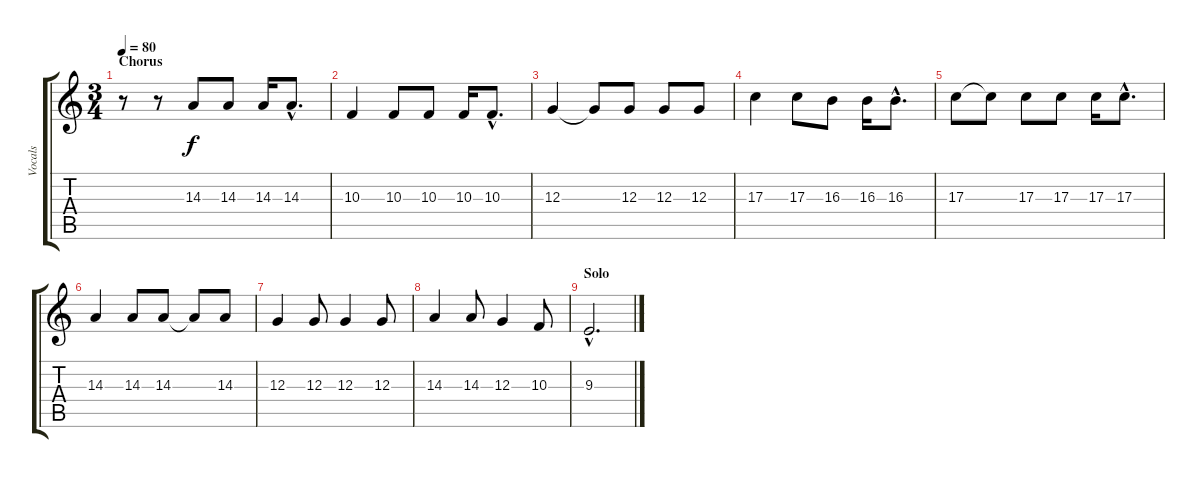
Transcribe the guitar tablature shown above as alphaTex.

\track ("Vocals" "Vocals") {instrument violin}
\staff {score tabs}
\tuning (E4 B3 G3 D3 A2 E2) {hide}
\ts (3 4)
\section ("" "Chorus")
\tempo 80
\clef g2
\ks c
r.8{dy f} r.8 14.3.8 14.3.8 14.3.16 14.3{hac}.8{d} |
10.3.4 10.3.8 10.3.8 10.3.16 10.3{hac}.8{d} |
12.3.4 12.3{t}.8 12.3.8 12.3.8 12.3.8 |
17.3.4 17.3.8 16.3.8 16.3.16 16.3{hac}.8{d} |
17.3.8 17.3{t}.8 17.3.8 17.3.8 17.3.16 17.3{hac}.8{d} |
14.3.4 14.3.8 14.3.8 14.3{t}.8 14.3.8 |
12.3.4 12.3.8 12.3.4 12.3.8 |
14.3.4 14.3.8 12.3.4 10.3.8 |
\section ("" "Solo")
9.3{hac}.2{d}
